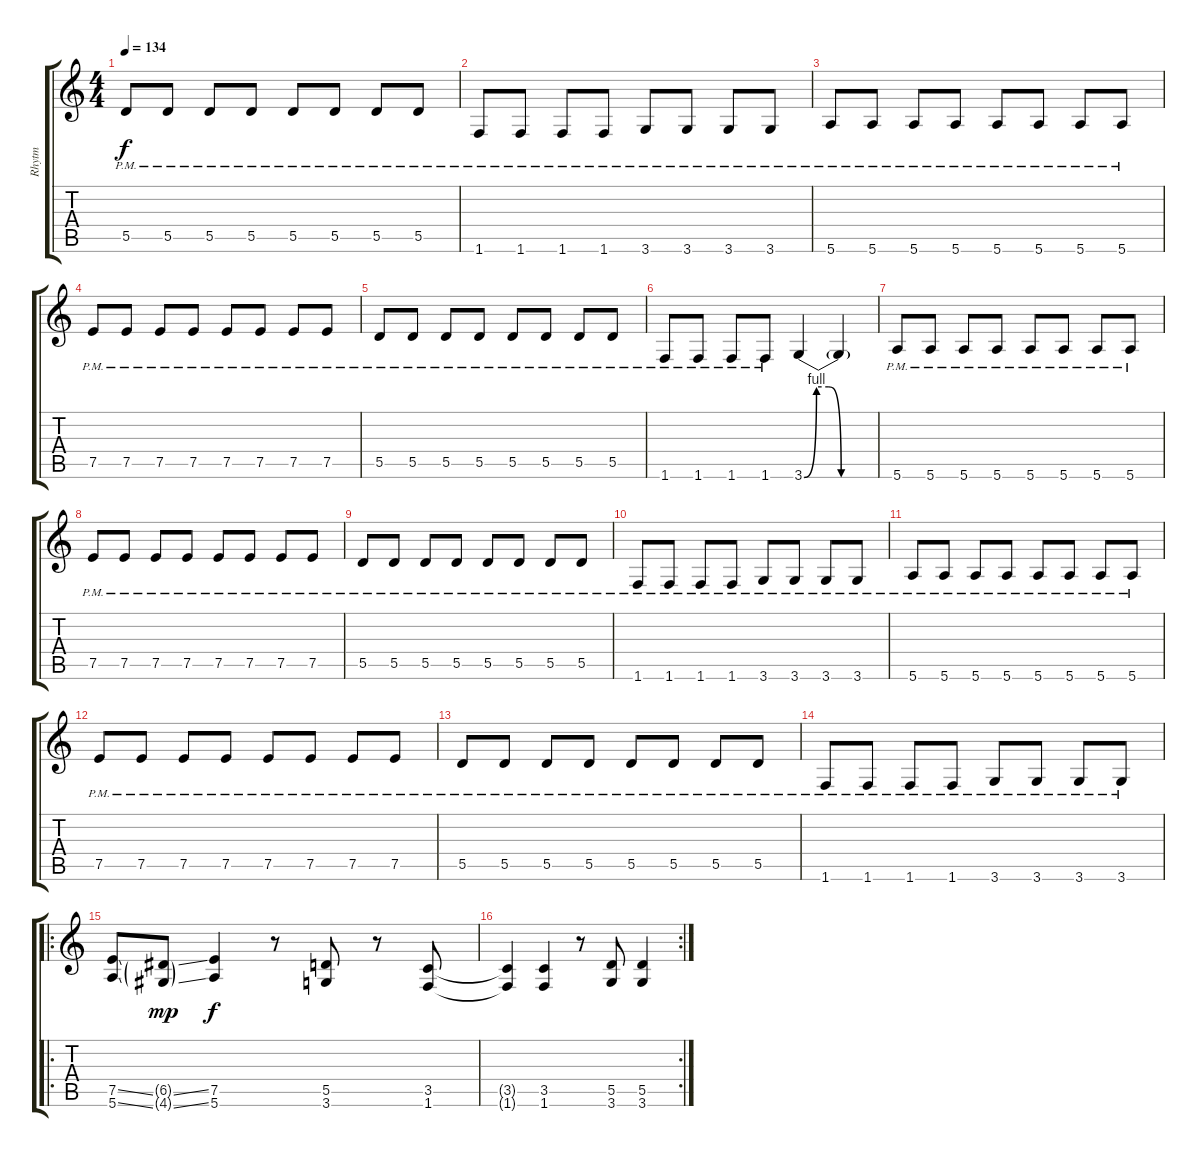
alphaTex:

\track ("Rhytm" "Rhytm") {instrument overdrivenguitar}
\staff {score tabs}
\tuning (E4 B3 G3 D3 A2 E2) {hide}
\ts (4 4)
\tempo 134
\clef g2
\ks c
5.5{pm}.8{dy f} 5.5{pm}.8 5.5{pm}.8 5.5{pm}.8 5.5{pm}.8 5.5{pm}.8 5.5{pm}.8 5.5{pm}.8 |
1.6{pm}.8 1.6{pm}.8 1.6{pm}.8 1.6{pm}.8 3.6{pm}.8 3.6{pm}.8 3.6{pm}.8 3.6{pm}.8 |
5.6{pm}.8 5.6{pm}.8 5.6{pm}.8 5.6{pm}.8 5.6{pm}.8 5.6{pm}.8 5.6{pm}.8 5.6{pm}.8 |
7.5{pm}.8 7.5{pm}.8 7.5{pm}.8 7.5{pm}.8 7.5{pm}.8 7.5{pm}.8 7.5{pm}.8 7.5{pm}.8 |
5.5{pm}.8 5.5{pm}.8 5.5{pm}.8 5.5{pm}.8 5.5{pm}.8 5.5{pm}.8 5.5{pm}.8 5.5{pm}.8 |
1.6{pm}.8 1.6{pm}.8 1.6{pm}.8 1.6{pm}.8 3.6{be (custom 0 0 10 4 20 4 30 0 60 0)}.4 3.6{t}.4 |
5.6{pm}.8 5.6{pm}.8 5.6{pm}.8 5.6{pm}.8 5.6{pm}.8 5.6{pm}.8 5.6{pm}.8 5.6{pm}.8 |
7.5{pm}.8 7.5{pm}.8 7.5{pm}.8 7.5{pm}.8 7.5{pm}.8 7.5{pm}.8 7.5{pm}.8 7.5{pm}.8 |
5.5{pm}.8 5.5{pm}.8 5.5{pm}.8 5.5{pm}.8 5.5{pm}.8 5.5{pm}.8 5.5{pm}.8 5.5{pm}.8 |
1.6{pm}.8 1.6{pm}.8 1.6{pm}.8 1.6{pm}.8 3.6{pm}.8 3.6{pm}.8 3.6{pm}.8 3.6{pm}.8 |
5.6{pm}.8 5.6{pm}.8 5.6{pm}.8 5.6{pm}.8 5.6{pm}.8 5.6{pm}.8 5.6{pm}.8 5.6{pm}.8 |
7.5{pm}.8 7.5{pm}.8 7.5{pm}.8 7.5{pm}.8 7.5{pm}.8 7.5{pm}.8 7.5{pm}.8 7.5{pm}.8 |
5.5{pm}.8 5.5{pm}.8 5.5{pm}.8 5.5{pm}.8 5.5{pm}.8 5.5{pm}.8 5.5{pm}.8 5.5{pm}.8 |
1.6{pm}.8 1.6{pm}.8 1.6{pm}.8 1.6{pm}.8 3.6{pm}.8 3.6{pm}.8 3.6{pm}.8 3.6{pm}.8 |
\ro
(7.5{ss} 5.6{ss}).8{volume 13} (6.5{ss g} 4.6{ss g}).8{dy mp} (7.5 5.6).4{dy f} r.8 (5.5 3.6).8 r.8 (3.5 1.6).8 |
\rc 2
(3.5{t} 1.6{t}).4 (3.5 1.6).4 r.8 (5.5 3.6).8 (5.5 3.6).4
